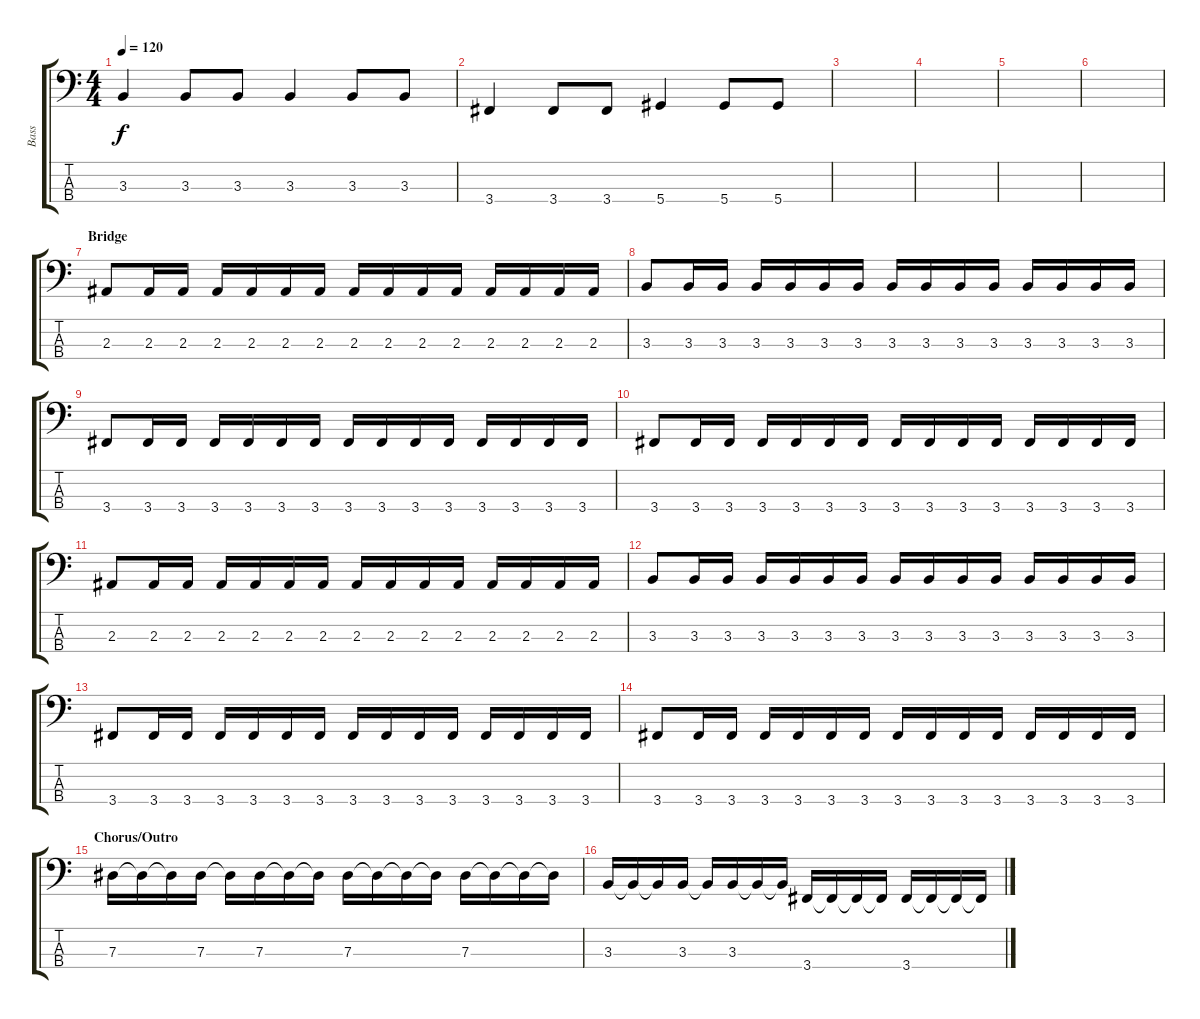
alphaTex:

\track ("Bass" "Bass") {instrument electricbassfinger}
\staff {score tabs}
\tuning (Gb2 Db2 Ab1 Eb1) {hide}
\ts (4 4)
\tempo 120
\clef f4
\ks c
3.3.4{dy f} 3.3.8 3.3.8 3.3.4 3.3.8 3.3.8 |
3.4.4 3.4.8 3.4.8 5.4.4 5.4.8 5.4.8 |
|
|
|
|
\section ("" "Bridge")
2.3.8 2.3.16 2.3.16 2.3.16 2.3.16 2.3.16 2.3.16 2.3.16 2.3.16 2.3.16 2.3.16 2.3.16 2.3.16 2.3.16 2.3.16 |
3.3.8 3.3.16 3.3.16 3.3.16 3.3.16 3.3.16 3.3.16 3.3.16 3.3.16 3.3.16 3.3.16 3.3.16 3.3.16 3.3.16 3.3.16 |
3.4.8 3.4.16 3.4.16 3.4.16 3.4.16 3.4.16 3.4.16 3.4.16 3.4.16 3.4.16 3.4.16 3.4.16 3.4.16 3.4.16 3.4.16 |
3.4.8 3.4.16 3.4.16 3.4.16 3.4.16 3.4.16 3.4.16 3.4.16 3.4.16 3.4.16 3.4.16 3.4.16 3.4.16 3.4.16 3.4.16 |
2.3.8 2.3.16 2.3.16 2.3.16 2.3.16 2.3.16 2.3.16 2.3.16 2.3.16 2.3.16 2.3.16 2.3.16 2.3.16 2.3.16 2.3.16 |
3.3.8 3.3.16 3.3.16 3.3.16 3.3.16 3.3.16 3.3.16 3.3.16 3.3.16 3.3.16 3.3.16 3.3.16 3.3.16 3.3.16 3.3.16 |
3.4.8 3.4.16 3.4.16 3.4.16 3.4.16 3.4.16 3.4.16 3.4.16 3.4.16 3.4.16 3.4.16 3.4.16 3.4.16 3.4.16 3.4.16 |
3.4.8 3.4.16 3.4.16 3.4.16 3.4.16 3.4.16 3.4.16 3.4.16 3.4.16 3.4.16 3.4.16 3.4.16 3.4.16 3.4.16 3.4.16 |
\section ("" "Chorus/Outro")
7.3.16 7.3{t}.16 7.3{t}.16 7.3.16 7.3{t}.16 7.3.16 7.3{t}.16 7.3{t}.16 7.3.16 7.3{t}.16 7.3{t}.16 7.3{t}.16 7.3.16 7.3{t}.16 7.3{t}.16 7.3{t}.16 |
3.3.16 3.3{t}.16 3.3{t}.16 3.3.16 3.3{t}.16 3.3.16 3.3{t}.16 3.3{t}.16 3.4.16 3.4{t}.16 3.4{t}.16 3.4{t}.16 3.4.16 3.4{t}.16 3.4{t}.16 3.4{t}.16
